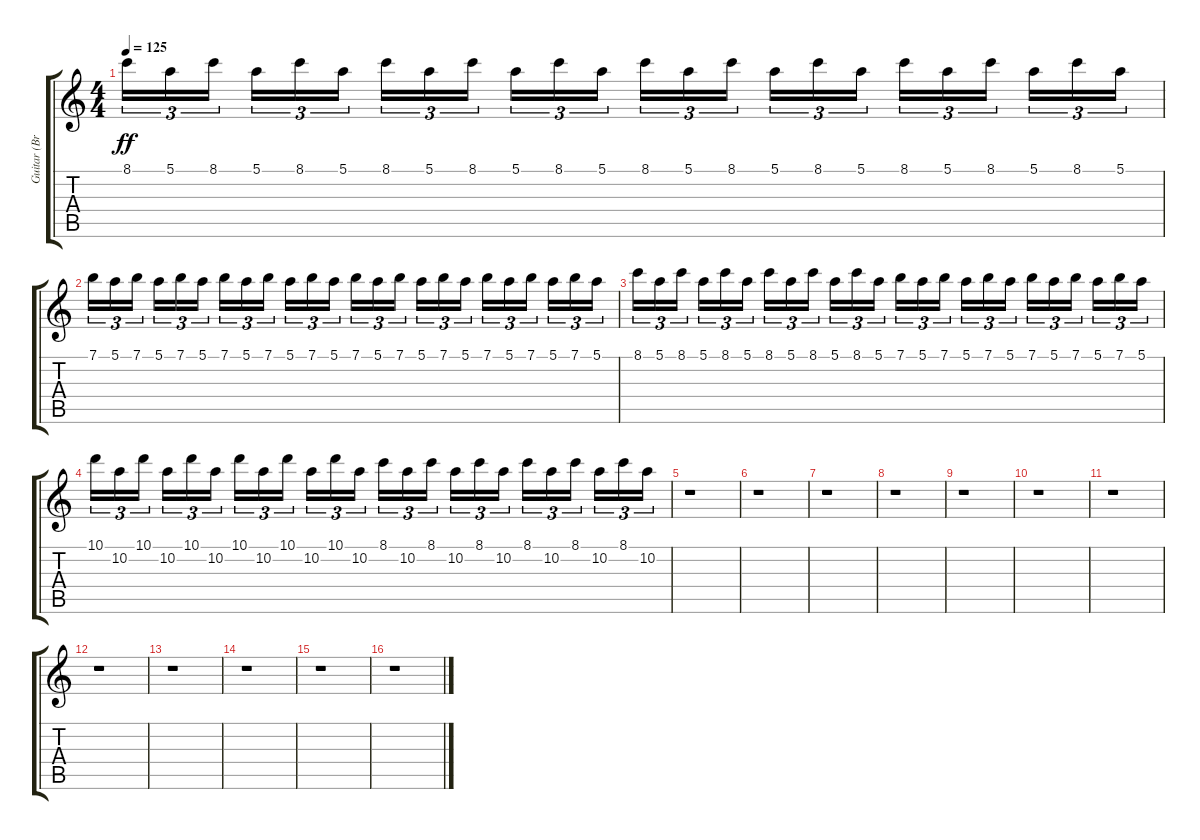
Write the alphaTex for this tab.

\track ("Guitar (Bridge)" "Guitar (Br") {instrument distortionguitar}
\staff {score tabs}
\tuning (E4 B3 G3 D3 A2 E2) {hide}
\ts (4 4)
\tempo 125
\clef g2
\ks c
8.1.16{tu (3 2) dy ff} 5.1.16{tu (3 2)} 8.1.16{tu (3 2)} 5.1.16{tu (3 2)} 8.1.16{tu (3 2)} 5.1.16{tu (3 2)} 8.1.16{tu (3 2)} 5.1.16{tu (3 2)} 8.1.16{tu (3 2)} 5.1.16{tu (3 2)} 8.1.16{tu (3 2)} 5.1.16{tu (3 2)} 8.1.16{tu (3 2)} 5.1.16{tu (3 2)} 8.1.16{tu (3 2)} 5.1.16{tu (3 2)} 8.1.16{tu (3 2)} 5.1.16{tu (3 2)} 8.1.16{tu (3 2)} 5.1.16{tu (3 2)} 8.1.16{tu (3 2)} 5.1.16{tu (3 2)} 8.1.16{tu (3 2)} 5.1.16{tu (3 2)} |
7.1.16{tu (3 2)} 5.1.16{tu (3 2)} 7.1.16{tu (3 2)} 5.1.16{tu (3 2)} 7.1.16{tu (3 2)} 5.1.16{tu (3 2)} 7.1.16{tu (3 2)} 5.1.16{tu (3 2)} 7.1.16{tu (3 2)} 5.1.16{tu (3 2)} 7.1.16{tu (3 2)} 5.1.16{tu (3 2)} 7.1.16{tu (3 2)} 5.1.16{tu (3 2)} 7.1.16{tu (3 2)} 5.1.16{tu (3 2)} 7.1.16{tu (3 2)} 5.1.16{tu (3 2)} 7.1.16{tu (3 2)} 5.1.16{tu (3 2)} 7.1.16{tu (3 2)} 5.1.16{tu (3 2)} 7.1.16{tu (3 2)} 5.1.16{tu (3 2)} |
8.1.16{tu (3 2)} 5.1.16{tu (3 2)} 8.1.16{tu (3 2)} 5.1.16{tu (3 2)} 8.1.16{tu (3 2)} 5.1.16{tu (3 2)} 8.1.16{tu (3 2)} 5.1.16{tu (3 2)} 8.1.16{tu (3 2)} 5.1.16{tu (3 2)} 8.1.16{tu (3 2)} 5.1.16{tu (3 2)} 7.1.16{tu (3 2)} 5.1.16{tu (3 2)} 7.1.16{tu (3 2)} 5.1.16{tu (3 2)} 7.1.16{tu (3 2)} 5.1.16{tu (3 2)} 7.1.16{tu (3 2)} 5.1.16{tu (3 2)} 7.1.16{tu (3 2)} 5.1.16{tu (3 2)} 7.1.16{tu (3 2)} 5.1.16{tu (3 2)} |
10.1.16{tu (3 2)} 10.2.16{tu (3 2)} 10.1.16{tu (3 2)} 10.2.16{tu (3 2)} 10.1.16{tu (3 2)} 10.2.16{tu (3 2)} 10.1.16{tu (3 2)} 10.2.16{tu (3 2)} 10.1.16{tu (3 2)} 10.2.16{tu (3 2)} 10.1.16{tu (3 2)} 10.2.16{tu (3 2)} 8.1.16{tu (3 2)} 10.2.16{tu (3 2)} 8.1.16{tu (3 2)} 10.2.16{tu (3 2)} 8.1.16{tu (3 2)} 10.2.16{tu (3 2)} 8.1.16{tu (3 2)} 10.2.16{tu (3 2)} 8.1.16{tu (3 2)} 10.2.16{tu (3 2)} 8.1.16{tu (3 2)} 10.2.16{tu (3 2)} |
r.1 |
r.1 |
r.1 |
r.1 |
r.1 |
r.1 |
r.1 |
r.1 |
r.1 |
r.1 |
r.1 |
r.1
